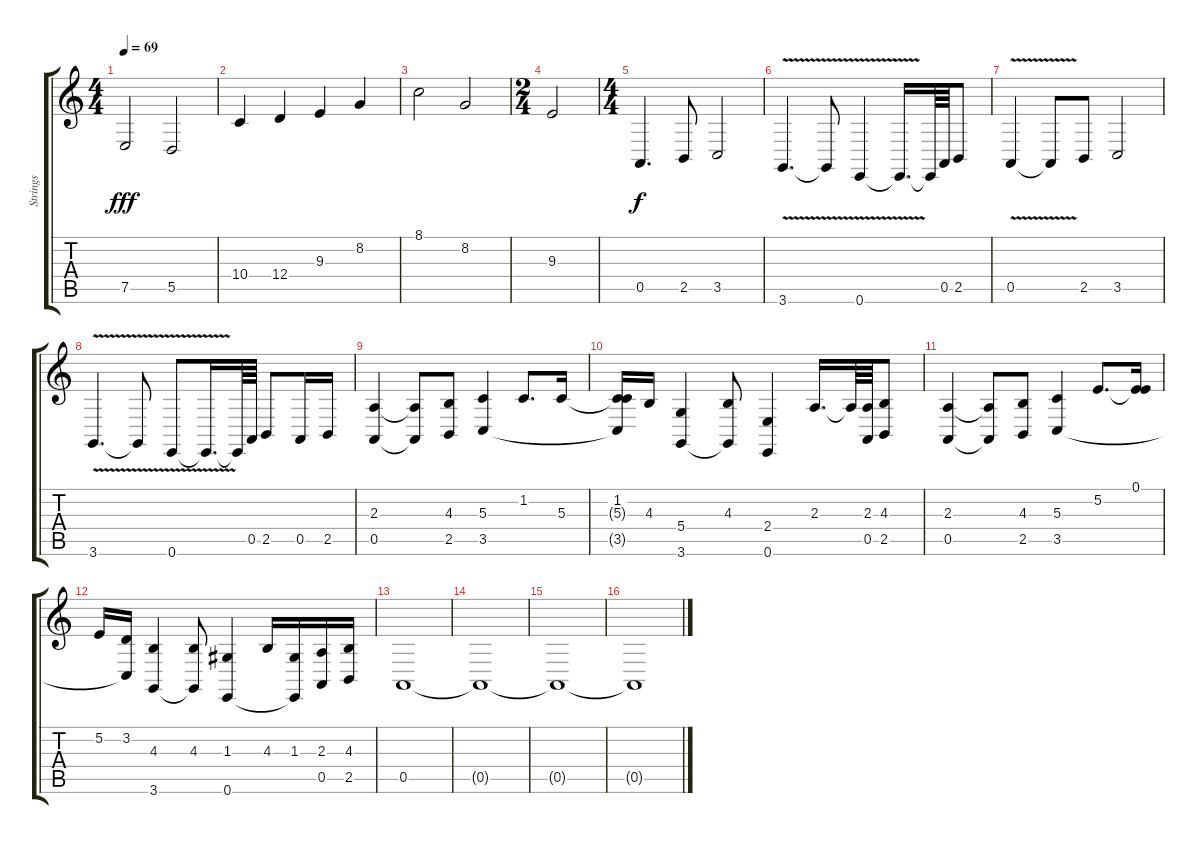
\track ("Strings" "Strings") {instrument stringensemble1}
\staff {score tabs}
\tuning (E4 B3 G3 D3 A2 E2) {hide}
\ts (4 4)
\tempo 69
\clef g2
\ks c
7.5.2{dy fff} 5.5.2 |
10.4.4 12.4.4 9.3.4 8.2.4 |
8.1.2 8.2.2 |
\ts (2 4)
9.3.2 |
\ts (4 4)
0.5.4{d dy f} 2.5.8 3.5.2 |
3.6{v}.4{d} 3.6{t}.8 0.6{v}.4 0.6{t}.16{d} 0.6{t}.64 0.5.64 2.5.8 |
0.5{v}.4 0.5{t}.8 2.5.8 3.5.2 |
3.6{v}.4{d} 3.6{t}.8 0.6{v}.8 0.6{t}.16{d} 0.6{t}.64 0.5.64 2.5.8 0.5.16 2.5.16 |
(2.3 0.5).4 (2.3{t} 0.5{t}).8 (4.3 2.5).8 (5.3 3.5).4 1.2.8{d} 5.3.16 |
(1.2 5.3{t} 3.5{t}).16 4.3.16 (5.4 3.6).4 (4.3 3.6{t}).8 (2.4 0.6).4 2.3.16{d} 2.3{t}.64 (2.3 0.5).64 (4.3 2.5).8 |
(2.3 0.5).4 (2.3{t} 0.5{t}).8 (4.3 2.5).8 (5.3 3.5).4 5.2.8{d} (0.1 5.2{t}).16 |
5.2.16 (3.2 3.5{t}).16 (4.3 3.6).4 (4.3 3.6{t}).8 (1.3 0.6).4 4.3.16 (1.3 0.6{t}).16 (2.3 0.5).16 (4.3 2.5).16 |
0.5.1 |
0.5{t}.1 |
0.5{t}.1 |
0.5{t}.1
